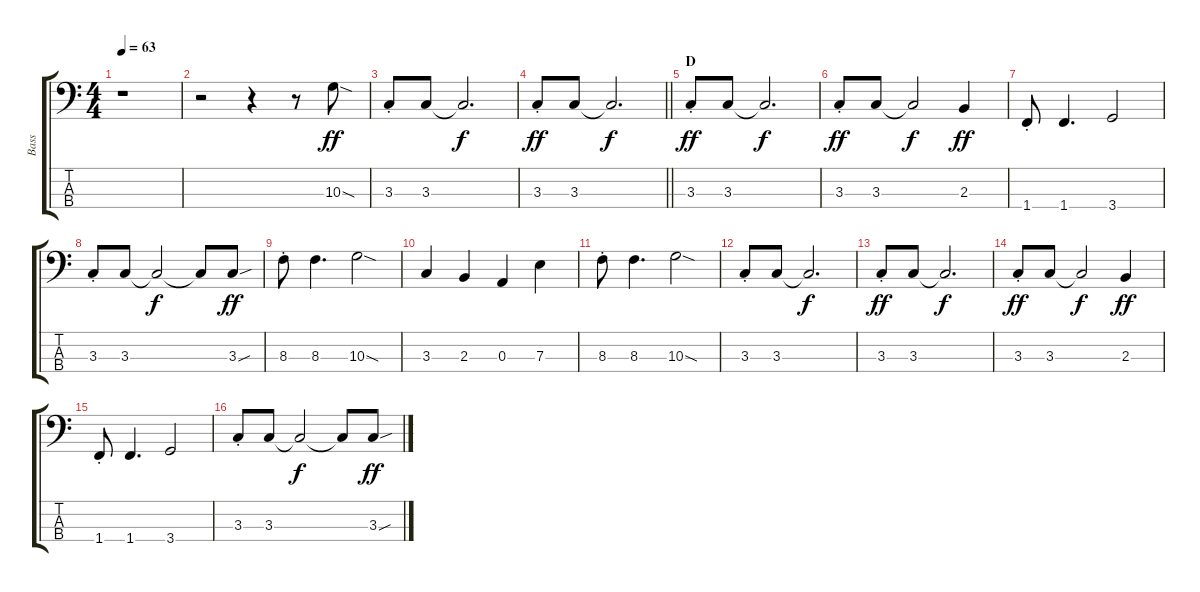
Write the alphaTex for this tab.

\track ("Bass" "Bass") {instrument electricbassfinger}
\staff {score tabs}
\tuning (G2 D2 A1 E1) {hide}
\ts (4 4)
\tempo 63
\clef f4
\ks c
r.1{dy ff} |
r.2 r.4 r.8 10.3{sod}.8 |
3.3{st}.8 3.3.8 3.3{t}.2{d dy f} |
\barLineRight lightlight
3.3{st}.8{dy ff} 3.3.8 3.3{t}.2{d dy f} |
\section ("" "D")
3.3{st}.8{dy ff} 3.3.8 3.3{t}.2{d dy f} |
3.3{st}.8{dy ff} 3.3.8 3.3{t}.2{dy f} 2.3.4{dy ff} |
1.4{st}.8 1.4.4{d} 3.4.2 |
3.3{st}.8 3.3.8 3.3{t}.2{dy f} 3.3{t}.8 3.3{sou}.8{dy ff} |
8.3{st}.8 8.3.4{d} 10.3{sod}.2 |
3.3.4 2.3.4 0.3.4 7.3.4 |
8.3{st}.8 8.3.4{d} 10.3{sod}.2 |
3.3{st}.8 3.3.8 3.3{t}.2{d dy f} |
3.3{st}.8{dy ff} 3.3.8 3.3{t}.2{d dy f} |
3.3{st}.8{dy ff} 3.3.8 3.3{t}.2{dy f} 2.3.4{dy ff} |
1.4{st}.8 1.4.4{d} 3.4.2 |
3.3{st}.8 3.3.8 3.3{t}.2{dy f} 3.3{t}.8 3.3{sou}.8{dy ff}
